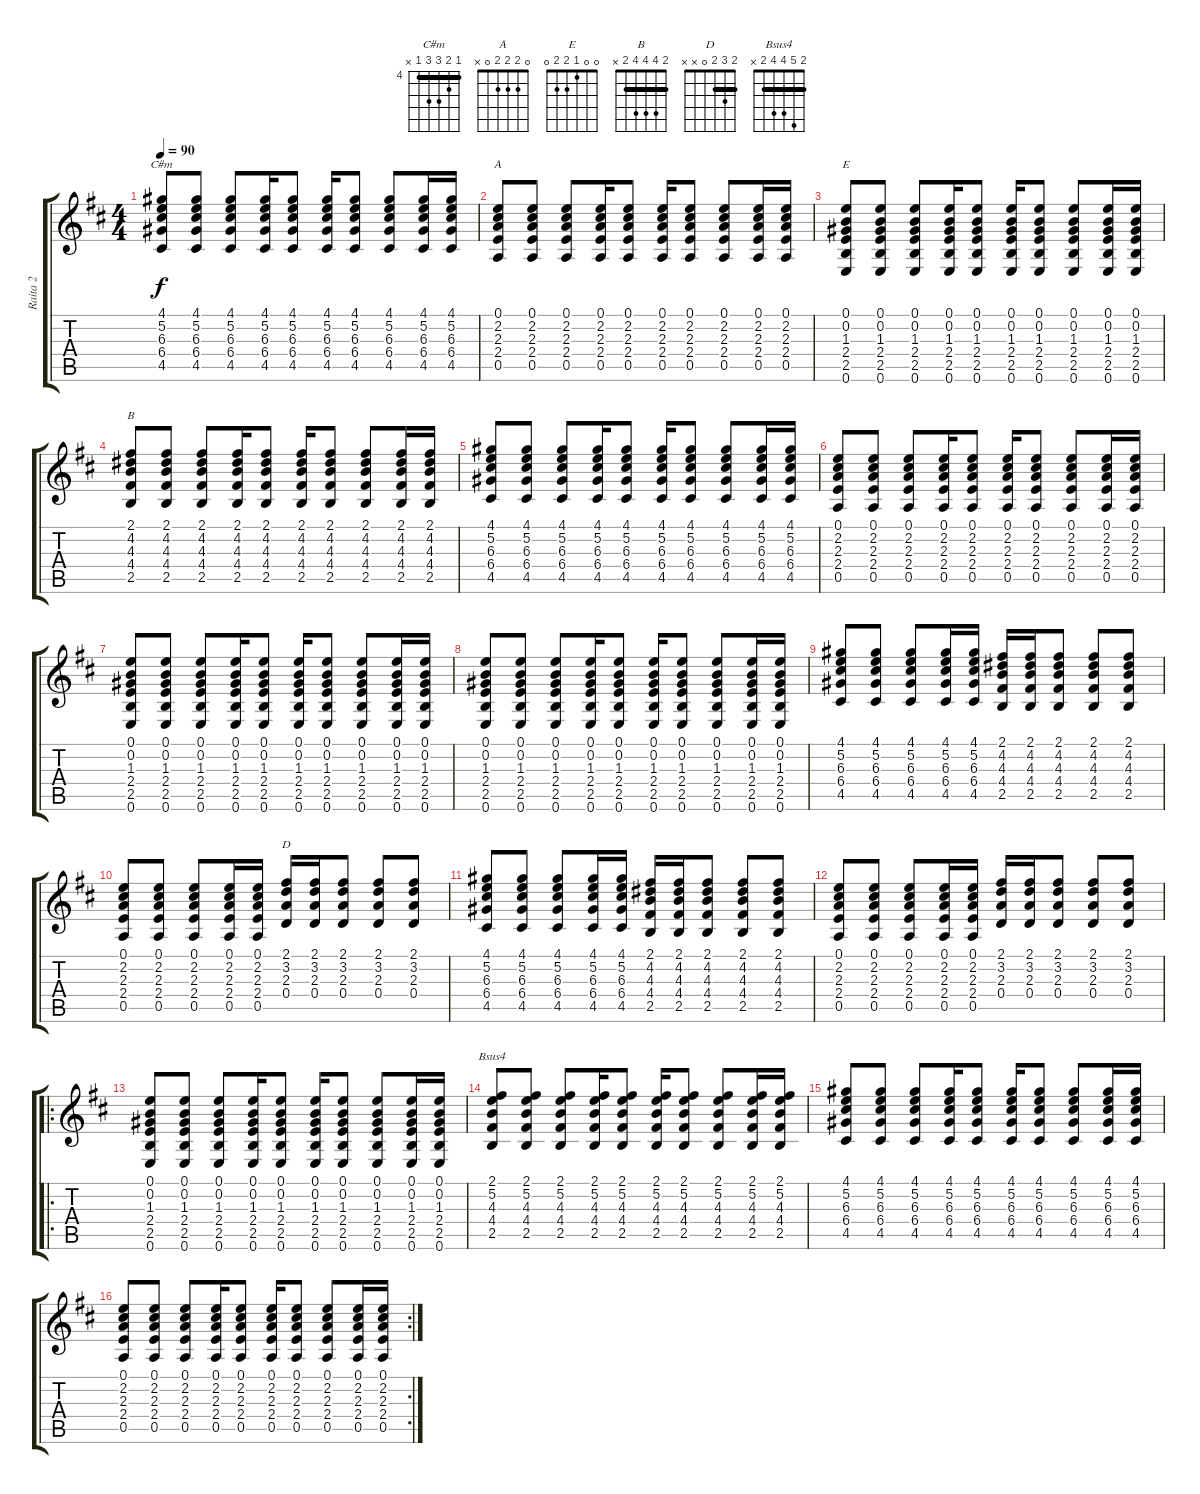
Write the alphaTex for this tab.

\track ("Raita 2" "Raita 2") {instrument acousticguitarsteel}
\staff {score tabs}
\tuning (E4 B3 G3 D3 A2 E2) {hide}
\chord ("C#m" 4 5 6 6 4 x) {firstfret 4 barre 4}
\chord ("A" 0 2 2 2 0 x)
\chord ("E" 0 0 1 2 2 0)
\chord ("B" 2 4 4 4 2 x) {barre 2}
\chord ("D" 2 3 2 0 x x) {barre 2}
\chord ("Bsus4" 2 5 4 4 2 x) {barre 2}
\ts (4 4)
\tempo 90
\clef g2
\ks d
(4.1 5.2 6.3 6.4 4.5).8{ch "C#m" dy f} (4.1 5.2 6.3 6.4 4.5).8 (4.1 5.2 6.3 6.4 4.5).8 (4.1 5.2 6.3 6.4 4.5).16 (4.1 5.2 6.3 6.4 4.5).8 (4.1 5.2 6.3 6.4 4.5).16 (4.1 5.2 6.3 6.4 4.5).8 (4.1 5.2 6.3 6.4 4.5).8 (4.1 5.2 6.3 6.4 4.5).16 (4.1 5.2 6.3 6.4 4.5).16 |
(0.1 2.2 2.3 2.4 0.5).8{ch "A"} (0.1 2.2 2.3 2.4 0.5).8 (0.1 2.2 2.3 2.4 0.5).8 (0.1 2.2 2.3 2.4 0.5).16 (0.1 2.2 2.3 2.4 0.5).8 (0.1 2.2 2.3 2.4 0.5).16 (0.1 2.2 2.3 2.4 0.5).8 (0.1 2.2 2.3 2.4 0.5).8 (0.1 2.2 2.3 2.4 0.5).16 (0.1 2.2 2.3 2.4 0.5).16 |
(0.1 0.2 1.3 2.4 2.5 0.6).8{ch "E"} (0.1 0.2 1.3 2.4 2.5 0.6).8 (0.1 0.2 1.3 2.4 2.5 0.6).8 (0.1 0.2 1.3 2.4 2.5 0.6).16 (0.1 0.2 1.3 2.4 2.5 0.6).8 (0.1 0.2 1.3 2.4 2.5 0.6).16 (0.1 0.2 1.3 2.4 2.5 0.6).8 (0.1 0.2 1.3 2.4 2.5 0.6).8 (0.1 0.2 1.3 2.4 2.5 0.6).16 (0.1 0.2 1.3 2.4 2.5 0.6).16 |
(2.1 4.2 4.3 4.4 2.5).8{ch "B"} (2.1 4.2 4.3 4.4 2.5).8 (2.1 4.2 4.3 4.4 2.5).8 (2.1 4.2 4.3 4.4 2.5).16 (2.1 4.2 4.3 4.4 2.5).8 (2.1 4.2 4.3 4.4 2.5).16 (2.1 4.2 4.3 4.4 2.5).8 (2.1 4.2 4.3 4.4 2.5).8 (2.1 4.2 4.3 4.4 2.5).16 (2.1 4.2 4.3 4.4 2.5).16 |
(4.1 5.2 6.3 6.4 4.5).8 (4.1 5.2 6.3 6.4 4.5).8 (4.1 5.2 6.3 6.4 4.5).8 (4.1 5.2 6.3 6.4 4.5).16 (4.1 5.2 6.3 6.4 4.5).8 (4.1 5.2 6.3 6.4 4.5).16 (4.1 5.2 6.3 6.4 4.5).8 (4.1 5.2 6.3 6.4 4.5).8 (4.1 5.2 6.3 6.4 4.5).16 (4.1 5.2 6.3 6.4 4.5).16 |
(0.1 2.2 2.3 2.4 0.5).8 (0.1 2.2 2.3 2.4 0.5).8 (0.1 2.2 2.3 2.4 0.5).8 (0.1 2.2 2.3 2.4 0.5).16 (0.1 2.2 2.3 2.4 0.5).8 (0.1 2.2 2.3 2.4 0.5).16 (0.1 2.2 2.3 2.4 0.5).8 (0.1 2.2 2.3 2.4 0.5).8 (0.1 2.2 2.3 2.4 0.5).16 (0.1 2.2 2.3 2.4 0.5).16 |
(0.1 0.2 1.3 2.4 2.5 0.6).8 (0.1 0.2 1.3 2.4 2.5 0.6).8 (0.1 0.2 1.3 2.4 2.5 0.6).8 (0.1 0.2 1.3 2.4 2.5 0.6).16 (0.1 0.2 1.3 2.4 2.5 0.6).8 (0.1 0.2 1.3 2.4 2.5 0.6).16 (0.1 0.2 1.3 2.4 2.5 0.6).8 (0.1 0.2 1.3 2.4 2.5 0.6).8 (0.1 0.2 1.3 2.4 2.5 0.6).16 (0.1 0.2 1.3 2.4 2.5 0.6).16 |
(0.1 0.2 1.3 2.4 2.5 0.6).8 (0.1 0.2 1.3 2.4 2.5 0.6).8 (0.1 0.2 1.3 2.4 2.5 0.6).8 (0.1 0.2 1.3 2.4 2.5 0.6).16 (0.1 0.2 1.3 2.4 2.5 0.6).8 (0.1 0.2 1.3 2.4 2.5 0.6).16 (0.1 0.2 1.3 2.4 2.5 0.6).8 (0.1 0.2 1.3 2.4 2.5 0.6).8 (0.1 0.2 1.3 2.4 2.5 0.6).16 (0.1 0.2 1.3 2.4 2.5 0.6).16 |
(4.1 5.2 6.3 6.4 4.5).8 (4.1 5.2 6.3 6.4 4.5).8 (4.1 5.2 6.3 6.4 4.5).8 (4.1 5.2 6.3 6.4 4.5).16 (4.1 5.2 6.3 6.4 4.5).16 (2.1 4.2 4.3 4.4 2.5).16 (2.1 4.2 4.3 4.4 2.5).16 (2.1 4.2 4.3 4.4 2.5).8 (2.1 4.2 4.3 4.4 2.5).8 (2.1 4.2 4.3 4.4 2.5).8 |
(0.1 2.2 2.3 2.4 0.5).8 (0.1 2.2 2.3 2.4 0.5).8 (0.1 2.2 2.3 2.4 0.5).8 (0.1 2.2 2.3 2.4 0.5).16 (0.1 2.2 2.3 2.4 0.5).16 (2.1 3.2 2.3 0.4).16{ch "D"} (2.1 3.2 2.3 0.4).16 (2.1 3.2 2.3 0.4).8 (2.1 3.2 2.3 0.4).8 (2.1 3.2 2.3 0.4).8 |
(4.1 5.2 6.3 6.4 4.5).8 (4.1 5.2 6.3 6.4 4.5).8 (4.1 5.2 6.3 6.4 4.5).8 (4.1 5.2 6.3 6.4 4.5).16 (4.1 5.2 6.3 6.4 4.5).16 (2.1 4.2 4.3 4.4 2.5).16 (2.1 4.2 4.3 4.4 2.5).16 (2.1 4.2 4.3 4.4 2.5).8 (2.1 4.2 4.3 4.4 2.5).8 (2.1 4.2 4.3 4.4 2.5).8 |
(0.1 2.2 2.3 2.4 0.5).8 (0.1 2.2 2.3 2.4 0.5).8 (0.1 2.2 2.3 2.4 0.5).8 (0.1 2.2 2.3 2.4 0.5).16 (0.1 2.2 2.3 2.4 0.5).16 (2.1 3.2 2.3 0.4).16 (2.1 3.2 2.3 0.4).16 (2.1 3.2 2.3 0.4).8 (2.1 3.2 2.3 0.4).8 (2.1 3.2 2.3 0.4).8 |
\ro
(0.1 0.2 1.3 2.4 2.5 0.6).8 (0.1 0.2 1.3 2.4 2.5 0.6).8 (0.1 0.2 1.3 2.4 2.5 0.6).8 (0.1 0.2 1.3 2.4 2.5 0.6).16 (0.1 0.2 1.3 2.4 2.5 0.6).8 (0.1 0.2 1.3 2.4 2.5 0.6).16 (0.1 0.2 1.3 2.4 2.5 0.6).8 (0.1 0.2 1.3 2.4 2.5 0.6).8 (0.1 0.2 1.3 2.4 2.5 0.6).16 (0.1 0.2 1.3 2.4 2.5 0.6).16 |
(2.1 5.2 4.3 4.4 2.5).8{ch "Bsus4"} (2.1 5.2 4.3 4.4 2.5).8 (2.1 5.2 4.3 4.4 2.5).8 (2.1 5.2 4.3 4.4 2.5).16 (2.1 5.2 4.3 4.4 2.5).8 (2.1 5.2 4.3 4.4 2.5).16 (2.1 5.2 4.3 4.4 2.5).8 (2.1 5.2 4.3 4.4 2.5).8 (2.1 5.2 4.3 4.4 2.5).16 (2.1 5.2 4.3 4.4 2.5).16 |
(4.1 5.2 6.3 6.4 4.5).8 (4.1 5.2 6.3 6.4 4.5).8 (4.1 5.2 6.3 6.4 4.5).8 (4.1 5.2 6.3 6.4 4.5).16 (4.1 5.2 6.3 6.4 4.5).8 (4.1 5.2 6.3 6.4 4.5).16 (4.1 5.2 6.3 6.4 4.5).8 (4.1 5.2 6.3 6.4 4.5).8 (4.1 5.2 6.3 6.4 4.5).16 (4.1 5.2 6.3 6.4 4.5).16 |
\rc 2
(0.1 2.2 2.3 2.4 0.5).8 (0.1 2.2 2.3 2.4 0.5).8 (0.1 2.2 2.3 2.4 0.5).8 (0.1 2.2 2.3 2.4 0.5).16 (0.1 2.2 2.3 2.4 0.5).8 (0.1 2.2 2.3 2.4 0.5).16 (0.1 2.2 2.3 2.4 0.5).8 (0.1 2.2 2.3 2.4 0.5).8 (0.1 2.2 2.3 2.4 0.5).16 (0.1 2.2 2.3 2.4 0.5).16
